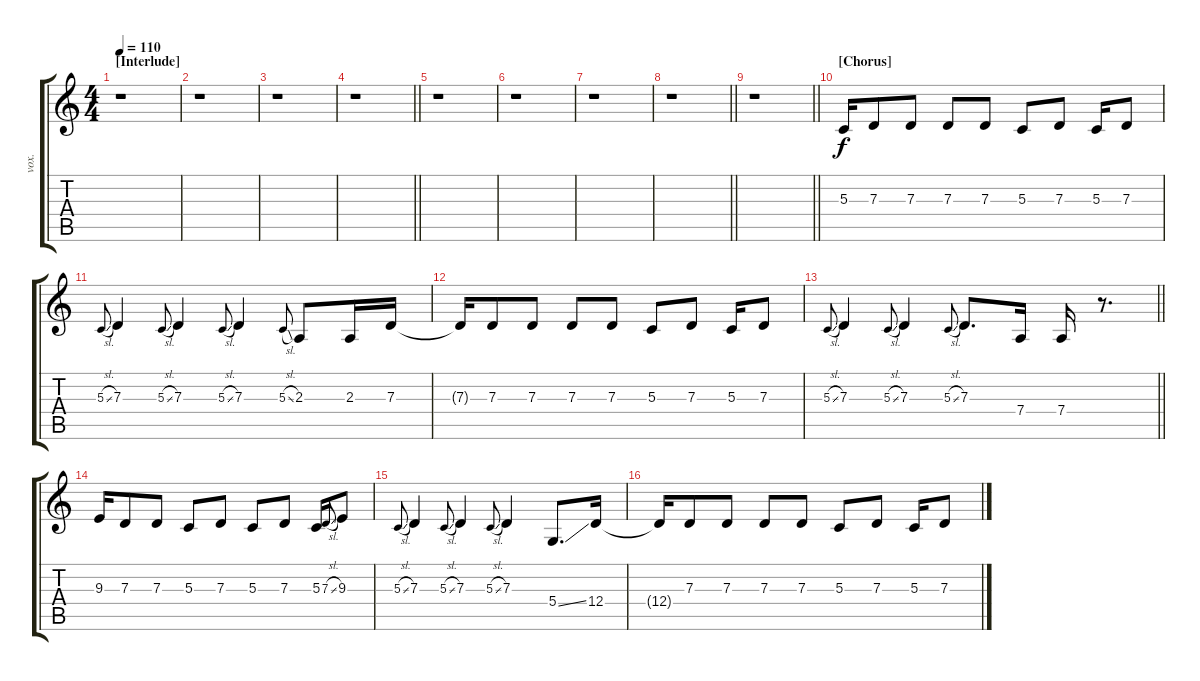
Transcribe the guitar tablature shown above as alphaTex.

\track ("vox." "vox.") {instrument voiceoohs}
\staff {score tabs}
\tuning (E4 B3 G3 D3 A2 E2) {hide}
\ts (4 4)
\section ("" "[Interlude]")
\tempo 110
\clef g2
\ks c
r.1{dy f} |
r.1 |
r.1 |
\barLineRight lightlight
r.1 |
r.1 |
r.1 |
r.1 |
\barLineRight lightlight
r.1 |
\barLineRight lightlight
r.1 |
\section ("" "[Chorus]")
5.3.16 7.3.8 7.3.8 7.3.8 7.3.8 5.3.8 7.3.8 5.3.16 7.3.8 |
5.3{sl}.8{gr onbeat} 7.3.4 5.3{sl}.8{gr onbeat} 7.3.4 5.3{sl}.8{gr onbeat} 7.3.4 5.3{sl}.8{gr onbeat} 2.3.8 2.3.16 7.3.16 |
7.3{t}.16 7.3.8 7.3.8 7.3.8 7.3.8 5.3.8 7.3.8 5.3.16 7.3.8 |
\barLineRight lightlight
5.3{sl}.8{gr onbeat} 7.3.4 5.3{sl}.8{gr onbeat} 7.3.4 5.3{sl}.8{gr onbeat} 7.3.8{d} 7.4.16 7.4.16 r.8{d} |
9.3.16 7.3.8 7.3.8 5.3.8 7.3.8 5.3.8 7.3.8 5.3.16 7.3{sl}.8{gr onbeat} 9.3.8 |
5.3{sl}.8{gr onbeat} 7.3.4 5.3{sl}.8{gr onbeat} 7.3.4 5.3{sl}.8{gr onbeat} 7.3.4 5.4{ss}.8{d} 12.4.16 |
12.4{t}.16 7.3.8 7.3.8 7.3.8 7.3.8 5.3.8 7.3.8 5.3.16 7.3.8
